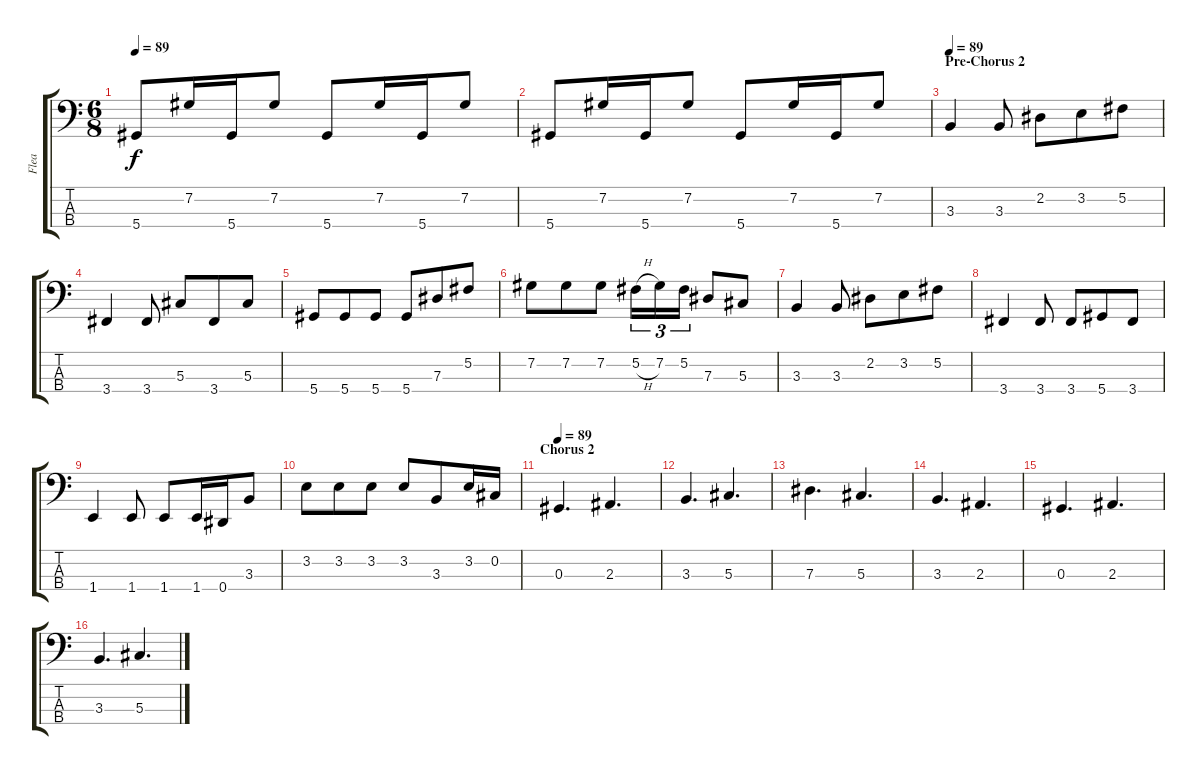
\track ("Flea" "Flea") {instrument electricbassfinger}
\staff {score tabs}
\tuning (Gb2 Db2 Ab1 Eb1) {hide}
\ts (6 8)
\tempo 89
\clef f4
\ks c
5.4.8{dy f} 7.2.16 5.4.16 7.2.8 5.4.8 7.2.16 5.4.16 7.2.8 |
5.4.8 7.2.16 5.4.16 7.2.8 5.4.8 7.2.16 5.4.16 7.2.8 |
\section ("" "Pre-Chorus 2")
\tempo 89
3.3.4 3.3.8 2.2.8 3.2.8 5.2.8 |
3.4.4 3.4.8 5.3.8 3.4.8 5.3.8 |
5.4.8 5.4.8 5.4.8 5.4.8 7.3.8 5.2.8 |
7.2.8 7.2.8 7.2.8 5.2{h}.16{tu (3 2)} 7.2.16{tu (3 2)} 5.2.16{tu (3 2)} 7.3.8 5.3.8 |
3.3.4 3.3.8 2.2.8 3.2.8 5.2.8 |
3.4.4 3.4.8 3.4.8 5.4.8 3.4.8 |
1.4.4 1.4.8 1.4.8 1.4.16 0.4.16 3.3.8 |
3.2.8 3.2.8 3.2.8 3.2.8 3.3.8 3.2.16 0.2.16 |
\section ("" "Chorus 2")
\tempo 89
0.3.4{d} 2.3.4{d} |
3.3.4{d} 5.3.4{d} |
7.3.4{d} 5.3.4{d} |
3.3.4{d} 2.3.4{d} |
0.3.4{d} 2.3.4{d} |
3.3.4{d} 5.3.4{d}
